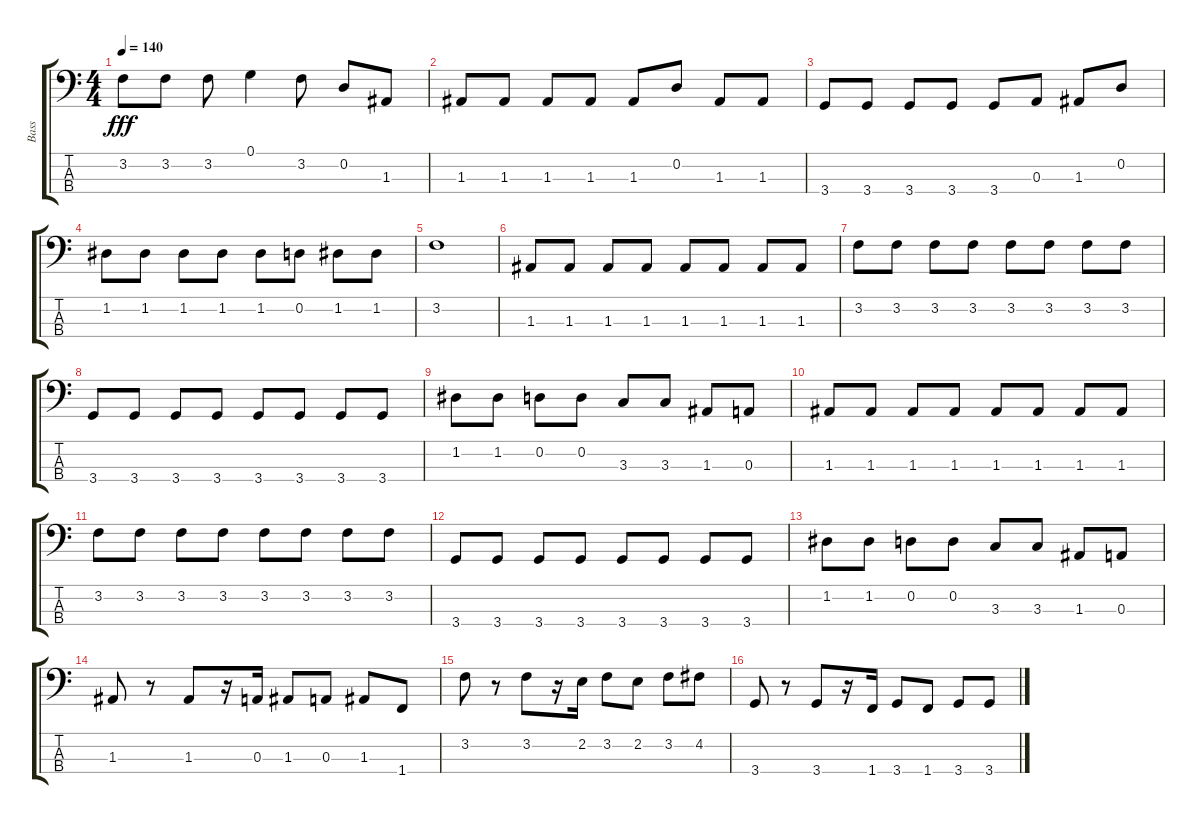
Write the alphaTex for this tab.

\track ("Bass" "Bass") {instrument electricbassfinger}
\staff {score tabs}
\tuning (G2 D2 A1 E1) {hide}
\ts (4 4)
\tempo 140
\clef f4
\ks c
3.2.8{dy fff} 3.2.8 3.2.8 0.1.4 3.2.8 0.2.8 1.3.8 |
1.3.8 1.3.8 1.3.8 1.3.8 1.3.8 0.2.8 1.3.8 1.3.8 |
3.4.8 3.4.8 3.4.8 3.4.8 3.4.8 0.3.8 1.3.8 0.2.8 |
1.2.8 1.2.8 1.2.8 1.2.8 1.2.8 0.2.8 1.2.8 1.2.8 |
3.2.1 |
1.3.8 1.3.8 1.3.8 1.3.8 1.3.8 1.3.8 1.3.8 1.3.8 |
3.2.8 3.2.8 3.2.8 3.2.8 3.2.8 3.2.8 3.2.8 3.2.8 |
3.4.8 3.4.8 3.4.8 3.4.8 3.4.8 3.4.8 3.4.8 3.4.8 |
1.2.8 1.2.8 0.2.8 0.2.8 3.3.8 3.3.8 1.3.8 0.3.8 |
1.3.8 1.3.8 1.3.8 1.3.8 1.3.8 1.3.8 1.3.8 1.3.8 |
3.2.8 3.2.8 3.2.8 3.2.8 3.2.8 3.2.8 3.2.8 3.2.8 |
3.4.8 3.4.8 3.4.8 3.4.8 3.4.8 3.4.8 3.4.8 3.4.8 |
1.2.8 1.2.8 0.2.8 0.2.8 3.3.8 3.3.8 1.3.8 0.3.8 |
1.3.8 r.8 1.3.8 r.16 0.3.16 1.3.8 0.3.8 1.3.8 1.4.8 |
3.2.8 r.8 3.2.8 r.16 2.2.16 3.2.8 2.2.8 3.2.8 4.2.8 |
3.4.8 r.8 3.4.8 r.16 1.4.16 3.4.8 1.4.8 3.4.8 3.4.8
